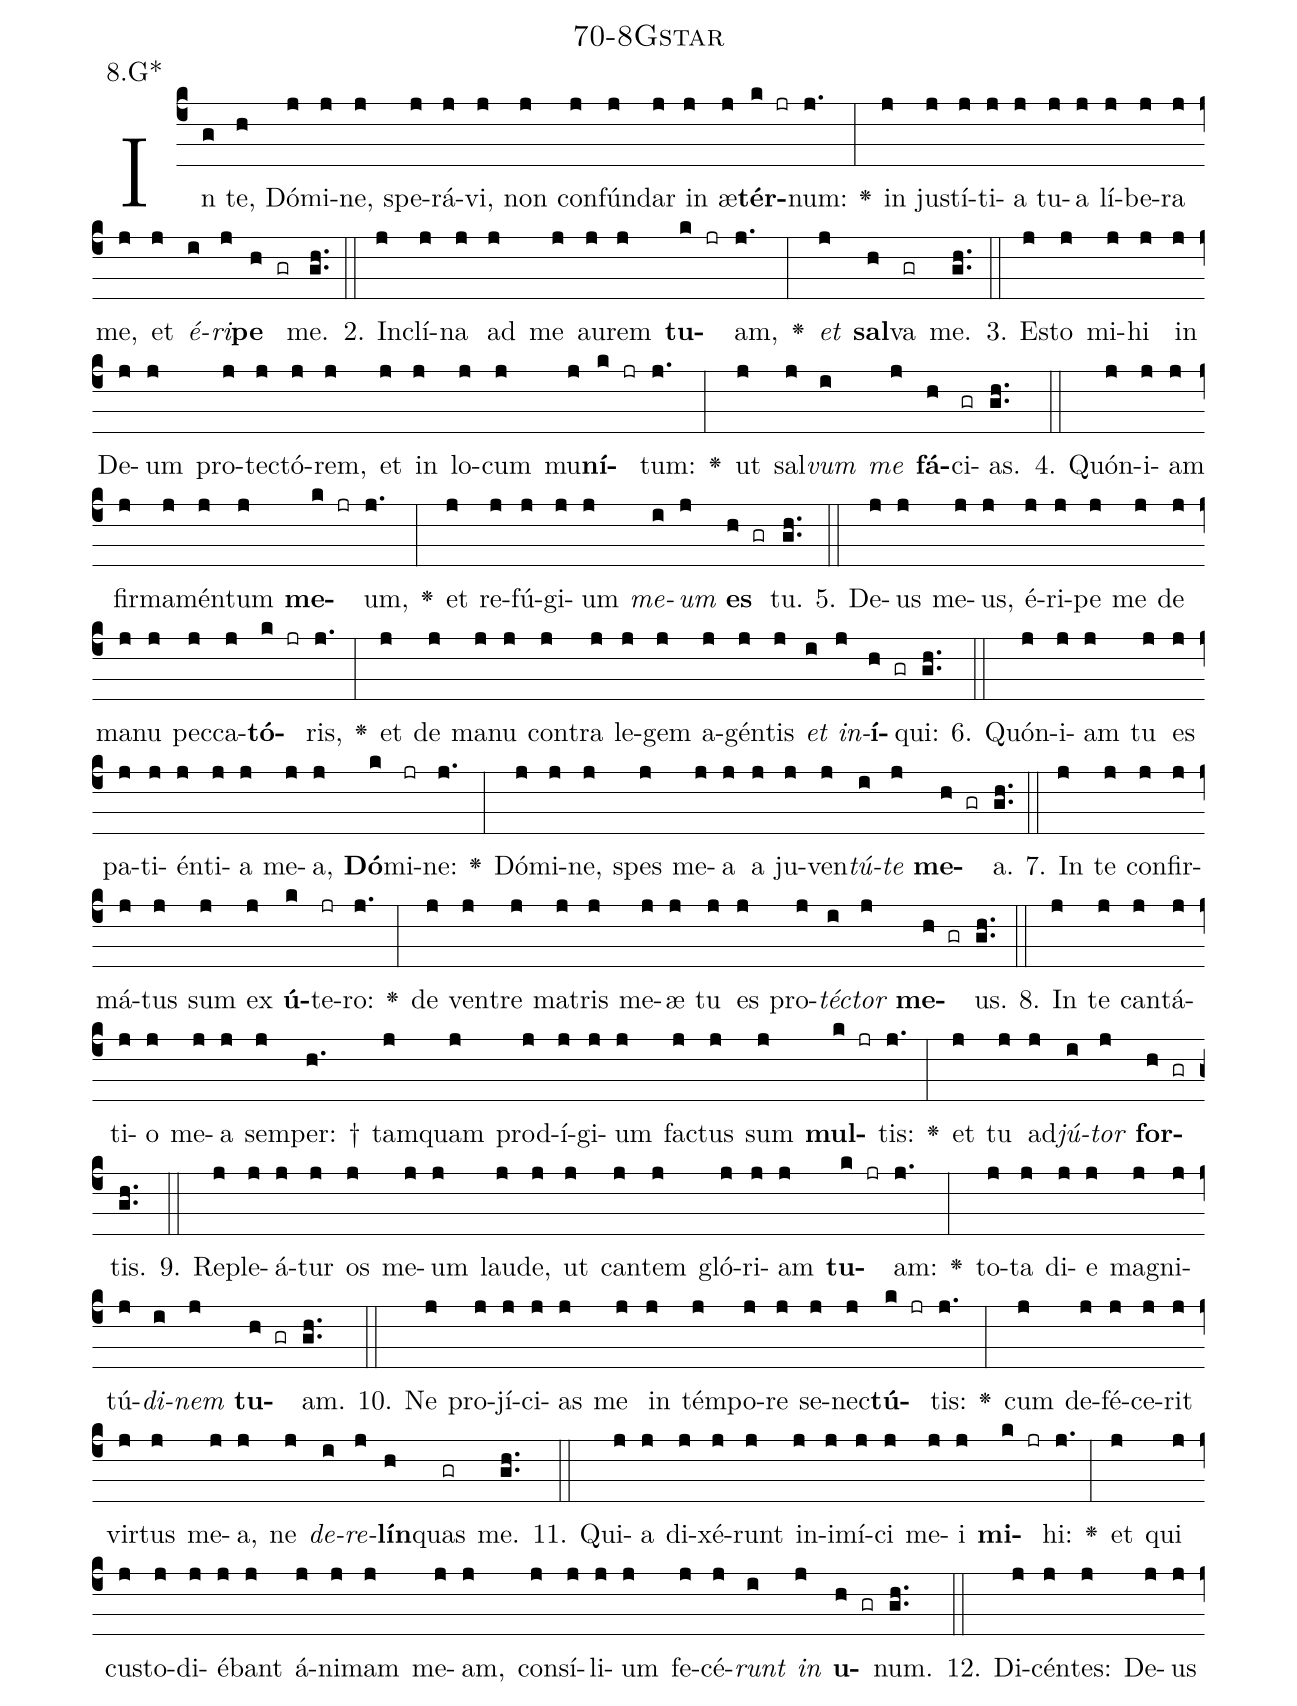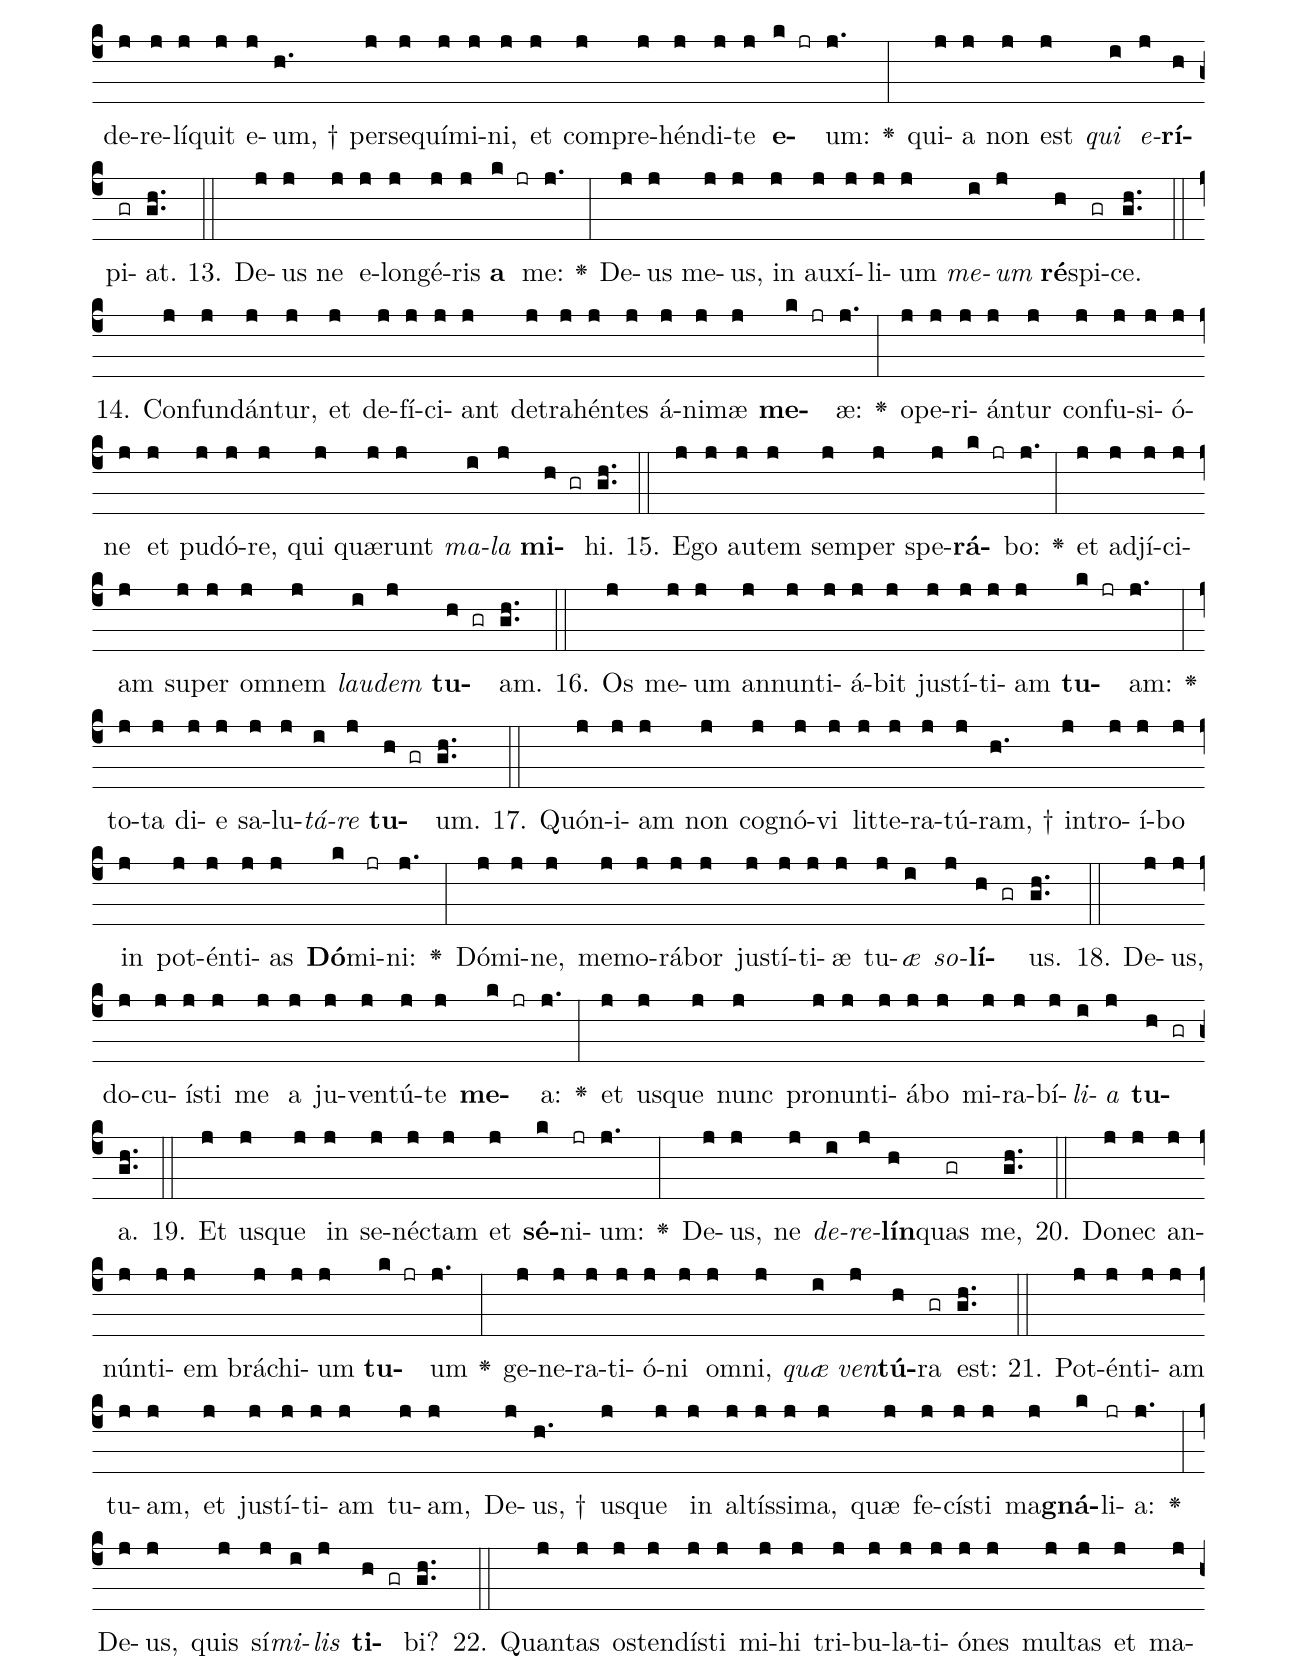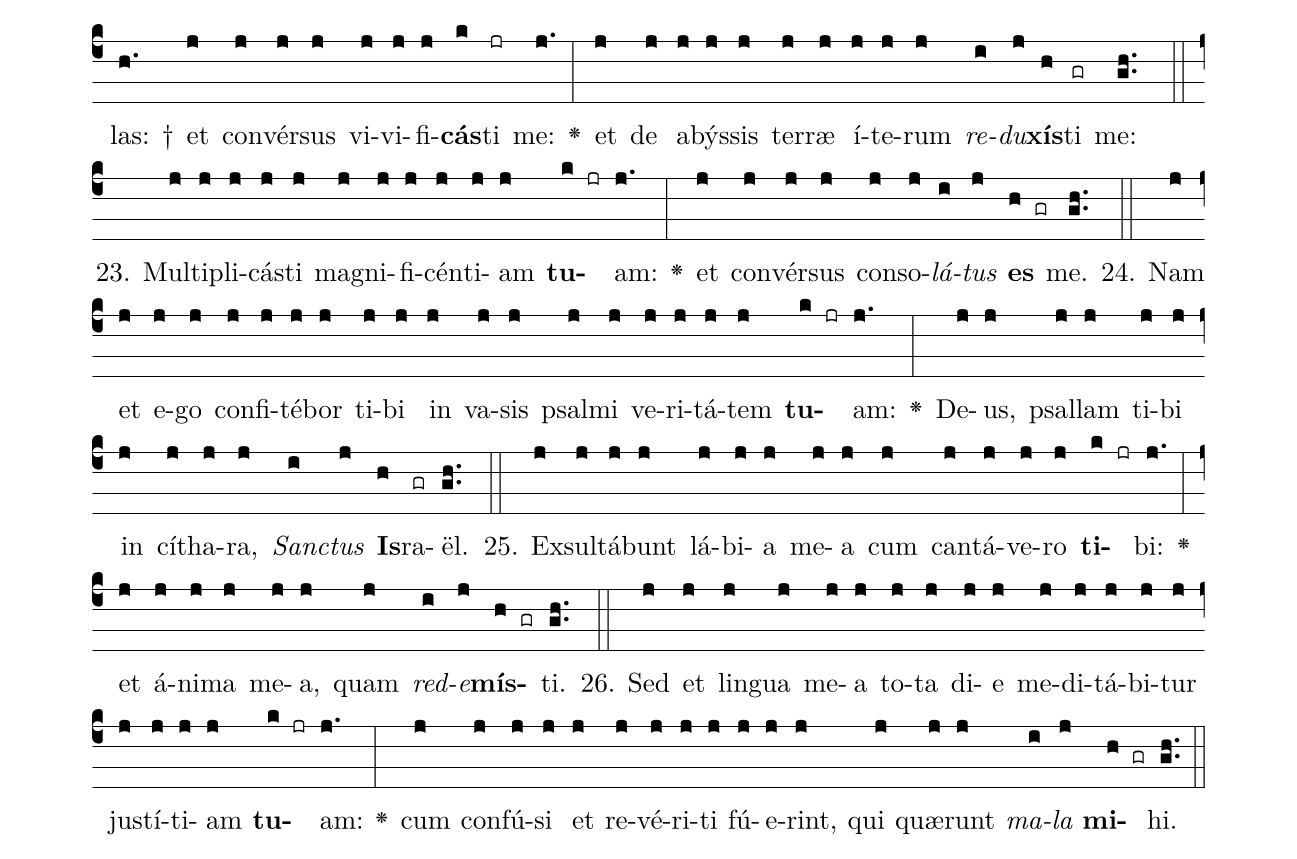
name: 70-8Gstar;
annotation: 8.G*;
%%
(c4)In(g) te,(h) Dó(j)mi(j)ne,(j) spe(j)rá(j)vi,(j) non(j) con(j)fún(j)dar(j) in(j) æ(j)<b>tér</b>(k jr)num:(j.) <v>\greheightstar</v>(:) in(j) jus(j)tí(j)ti(j)a(j) tu(j)a(j) lí(j)be(j)ra(j) me,(j) et(j) <i>é</i>(i)<i>ri</i>(j)<b>pe</b>(h gr) me.(gh..) (::)
2. In(j)clí(j)na(j) ad(j) me(j) au(j)rem(j) <b>tu</b>(k jr)am,(j.) <v>\greheightstar</v>(:) <i>et</i>(j) <b>sal</b>(h)va(gr) me.(gh..) (::)
3. Es(j)to(j) mi(j)hi(j) in(j) De(j)um(j) pro(j)tec(j)tó(j)rem,(j) et(j) in(j) lo(j)cum(j) mu(j)<b>ní</b>(k jr)tum:(j.) <v>\greheightstar</v>(:) ut(j) sal(j)<i>vum</i>(i) <i>me</i>(j) <b>fá</b>(h)ci(gr)as.(gh..) (::)
4. Quón(j)i(j)am(j) fir(j)ma(j)mén(j)tum(j) <b>me</b>(k jr)um,(j.) <v>\greheightstar</v>(:) et(j) re(j)fú(j)gi(j)um(j) <i>me</i>(i)<i>um</i>(j) <b>es</b>(h gr) tu.(gh..) (::)
5. De(j)us(j) me(j)us,(j) é(j)ri(j)pe(j) me(j) de(j) ma(j)nu(j) pec(j)ca(j)<b>tó</b>(k jr)ris,(j.) <v>\greheightstar</v>(:) et(j) de(j) ma(j)nu(j) con(j)tra(j) le(j)gem(j) a(j)gén(j)tis(j) <i>et</i>(i) <i>in</i>(j)<b>í</b>(h gr)qui:(gh..) (::)
6. Quón(j)i(j)am(j) tu(j) es(j) pa(j)ti(j)én(j)ti(j)a(j) me(j)a,(j) <b>Dó</b>(k)mi(jr)ne:(j.) <v>\greheightstar</v>(:) Dó(j)mi(j)ne,(j) spes(j) me(j)a(j) a(j) ju(j)ven(j)<i>tú</i>(i)<i>te</i>(j) <b>me</b>(h gr)a.(gh..) (::)
7. In(j) te(j) con(j)fir(j)má(j)tus(j) sum(j) ex(j) <b>ú</b>(k)te(jr)ro:(j.) <v>\greheightstar</v>(:) de(j) ven(j)tre(j) ma(j)tris(j) me(j)æ(j) tu(j) es(j) pro(j)<i>téc</i>(i)<i>tor</i>(j) <b>me</b>(h gr)us.(gh..) (::)
8. In(j) te(j) can(j)tá(j)ti(j)o(j) me(j)a(j) sem(j)per: †(h.) tam(j)quam(j) prod(j)í(j)gi(j)um(j) fac(j)tus(j) sum(j) <b>mul</b>(k jr)tis:(j.) <v>\greheightstar</v>(:) et(j) tu(j) ad(j)<i>jú</i>(i)<i>tor</i>(j) <b>for</b>(h gr)tis.(gh..) (::)
9. Re(j)ple(j)á(j)tur(j) os(j) me(j)um(j) lau(j)de,(j) ut(j) can(j)tem(j) gló(j)ri(j)am(j) <b>tu</b>(k jr)am:(j.) <v>\greheightstar</v>(:) to(j)ta(j) di(j)e(j) ma(j)gni(j)tú(j)<i>di</i>(i)<i>nem</i>(j) <b>tu</b>(h gr)am.(gh..) (::)
10. Ne(j) pro(j)jí(j)ci(j)as(j) me(j) in(j) tém(j)po(j)re(j) se(j)nec(j)<b>tú</b>(k jr)tis:(j.) <v>\greheightstar</v>(:) cum(j) de(j)fé(j)ce(j)rit(j) vir(j)tus(j) me(j)a,(j) ne(j) <i>de</i>(i)<i>re</i>(j)<b>lín</b>(h)quas(gr) me.(gh..) (::)
11. Qui(j)a(j) di(j)xé(j)runt(j) in(j)i(j)mí(j)ci(j) me(j)i(j) <b>mi</b>(k jr)hi:(j.) <v>\greheightstar</v>(:) et(j) qui(j) cus(j)to(j)di(j)é(j)bant(j) á(j)ni(j)mam(j) me(j)am,(j) con(j)sí(j)li(j)um(j) fe(j)cé(j)<i>runt</i>(i) <i>in</i>(j) <b>u</b>(h gr)num.(gh..) (::)
12. Di(j)cén(j)tes:(j) De(j)us(j) de(j)re(j)lí(j)quit(j) e(j)um, †(h.) per(j)se(j)quí(j)mi(j)ni,(j) et(j) com(j)pre(j)hén(j)di(j)te(j) <b>e</b>(k jr)um:(j.) <v>\greheightstar</v>(:) qui(j)a(j) non(j) est(j) <i>qui</i>(i) <i>e</i>(j)<b>rí</b>(h)pi(gr)at.(gh..) (::)
13. De(j)us(j) ne(j) e(j)lon(j)gé(j)ris(j) <b>a</b>(k jr) me:(j.) <v>\greheightstar</v>(:) De(j)us(j) me(j)us,(j) in(j) au(j)xí(j)li(j)um(j) <i>me</i>(i)<i>um</i>(j) <b>ré</b>(h)spi(gr)ce.(gh..) (::)
14. Con(j)fun(j)dán(j)tur,(j) et(j) de(j)fí(j)ci(j)ant(j) de(j)tra(j)hén(j)tes(j) á(j)ni(j)mæ(j) <b>me</b>(k jr)æ:(j.) <v>\greheightstar</v>(:) o(j)pe(j)ri(j)án(j)tur(j) con(j)fu(j)si(j)ó(j)ne(j) et(j) pu(j)dó(j)re,(j) qui(j) quæ(j)runt(j) <i>ma</i>(i)<i>la</i>(j) <b>mi</b>(h gr)hi.(gh..) (::)
15. E(j)go(j) au(j)tem(j) sem(j)per(j) spe(j)<b>rá</b>(k jr)bo:(j.) <v>\greheightstar</v>(:) et(j) ad(j)jí(j)ci(j)am(j) su(j)per(j) om(j)nem(j) <i>lau</i>(i)<i>dem</i>(j) <b>tu</b>(h gr)am.(gh..) (::)
16. Os(j) me(j)um(j) an(j)nun(j)ti(j)á(j)bit(j) jus(j)tí(j)ti(j)am(j) <b>tu</b>(k jr)am:(j.) <v>\greheightstar</v>(:) to(j)ta(j) di(j)e(j) sa(j)lu(j)<i>tá</i>(i)<i>re</i>(j) <b>tu</b>(h gr)um.(gh..) (::)
17. Quón(j)i(j)am(j) non(j) co(j)gnó(j)vi(j) lit(j)te(j)ra(j)tú(j)ram, †(h.) in(j)tro(j)í(j)bo(j) in(j) pot(j)én(j)ti(j)as(j) <b>Dó</b>(k)mi(jr)ni:(j.) <v>\greheightstar</v>(:) Dó(j)mi(j)ne,(j) me(j)mo(j)rá(j)bor(j) jus(j)tí(j)ti(j)æ(j) tu(j)<i>æ</i>(i) <i>so</i>(j)<b>lí</b>(h gr)us.(gh..) (::)
18. De(j)us,(j) do(j)cu(j)ís(j)ti(j) me(j) a(j) ju(j)ven(j)tú(j)te(j) <b>me</b>(k jr)a:(j.) <v>\greheightstar</v>(:) et(j) us(j)que(j) nunc(j) pro(j)nun(j)ti(j)á(j)bo(j) mi(j)ra(j)bí(j)<i>li</i>(i)<i>a</i>(j) <b>tu</b>(h gr)a.(gh..) (::)
19. Et(j) us(j)que(j) in(j) se(j)néc(j)tam(j) et(j) <b>sé</b>(k)ni(jr)um:(j.) <v>\greheightstar</v>(:) De(j)us,(j) ne(j) <i>de</i>(i)<i>re</i>(j)<b>lín</b>(h)quas(gr) me,(gh..) (::)
20. Do(j)nec(j) an(j)nún(j)ti(j)em(j) brá(j)chi(j)um(j) <b>tu</b>(k jr)um(j.) <v>\greheightstar</v>(:) ge(j)ne(j)ra(j)ti(j)ó(j)ni(j) om(j)ni,(j) <i>quæ</i>(i) <i>ven</i>(j)<b>tú</b>(h)ra(gr) est:(gh..) (::)
21. Pot(j)én(j)ti(j)am(j) tu(j)am,(j) et(j) jus(j)tí(j)ti(j)am(j) tu(j)am,(j) De(j)us, †(h.) us(j)que(j) in(j) al(j)tís(j)si(j)ma,(j) quæ(j) fe(j)cís(j)ti(j) ma(j)<b>gná</b>(k)li(jr)a:(j.) <v>\greheightstar</v>(:) De(j)us,(j) quis(j) sí(j)<i>mi</i>(i)<i>lis</i>(j) <b>ti</b>(h gr)bi?(gh..) (::)
22. Quan(j)tas(j) os(j)ten(j)dís(j)ti(j) mi(j)hi(j) tri(j)bu(j)la(j)ti(j)ó(j)nes(j) mul(j)tas(j) et(j) ma(j)las: †(h.) et(j) con(j)vér(j)sus(j) vi(j)vi(j)fi(j)<b>cás</b>(k)ti(jr) me:(j.) <v>\greheightstar</v>(:) et(j) de(j) a(j)býs(j)sis(j) ter(j)ræ(j) í(j)te(j)rum(j) <i>re</i>(i)<i>du</i>(j)<b>xís</b>(h)ti(gr) me:(gh..) (::)
23. Mul(j)ti(j)pli(j)cás(j)ti(j) ma(j)gni(j)fi(j)cén(j)ti(j)am(j) <b>tu</b>(k jr)am:(j.) <v>\greheightstar</v>(:) et(j) con(j)vér(j)sus(j) con(j)so(j)<i>lá</i>(i)<i>tus</i>(j) <b>es</b>(h gr) me.(gh..) (::)
24. Nam(j) et(j) e(j)go(j) con(j)fi(j)té(j)bor(j) ti(j)bi(j) in(j) va(j)sis(j) psal(j)mi(j) ve(j)ri(j)tá(j)tem(j) <b>tu</b>(k jr)am:(j.) <v>\greheightstar</v>(:) De(j)us,(j) psal(j)lam(j) ti(j)bi(j) in(j) cí(j)tha(j)ra,(j) <i>Sanc</i>(i)<i>tus</i>(j) <b>Is</b>(h)ra(gr)ël.(gh..) (::)
25. Ex(j)sul(j)tá(j)bunt(j) lá(j)bi(j)a(j) me(j)a(j) cum(j) can(j)tá(j)ve(j)ro(j) <b>ti</b>(k jr)bi:(j.) <v>\greheightstar</v>(:) et(j) á(j)ni(j)ma(j) me(j)a,(j) quam(j) <i>red</i>(i)<i>e</i>(j)<b>mís</b>(h gr)ti.(gh..) (::)
26. Sed(j) et(j) lin(j)gua(j) me(j)a(j) to(j)ta(j) di(j)e(j) me(j)di(j)tá(j)bi(j)tur(j) jus(j)tí(j)ti(j)am(j) <b>tu</b>(k jr)am:(j.) <v>\greheightstar</v>(:) cum(j) con(j)fú(j)si(j) et(j) re(j)vé(j)ri(j)ti(j) fú(j)e(j)rint,(j) qui(j) quæ(j)runt(j) <i>ma</i>(i)<i>la</i>(j) <b>mi</b>(h gr)hi.(gh..) (::)
